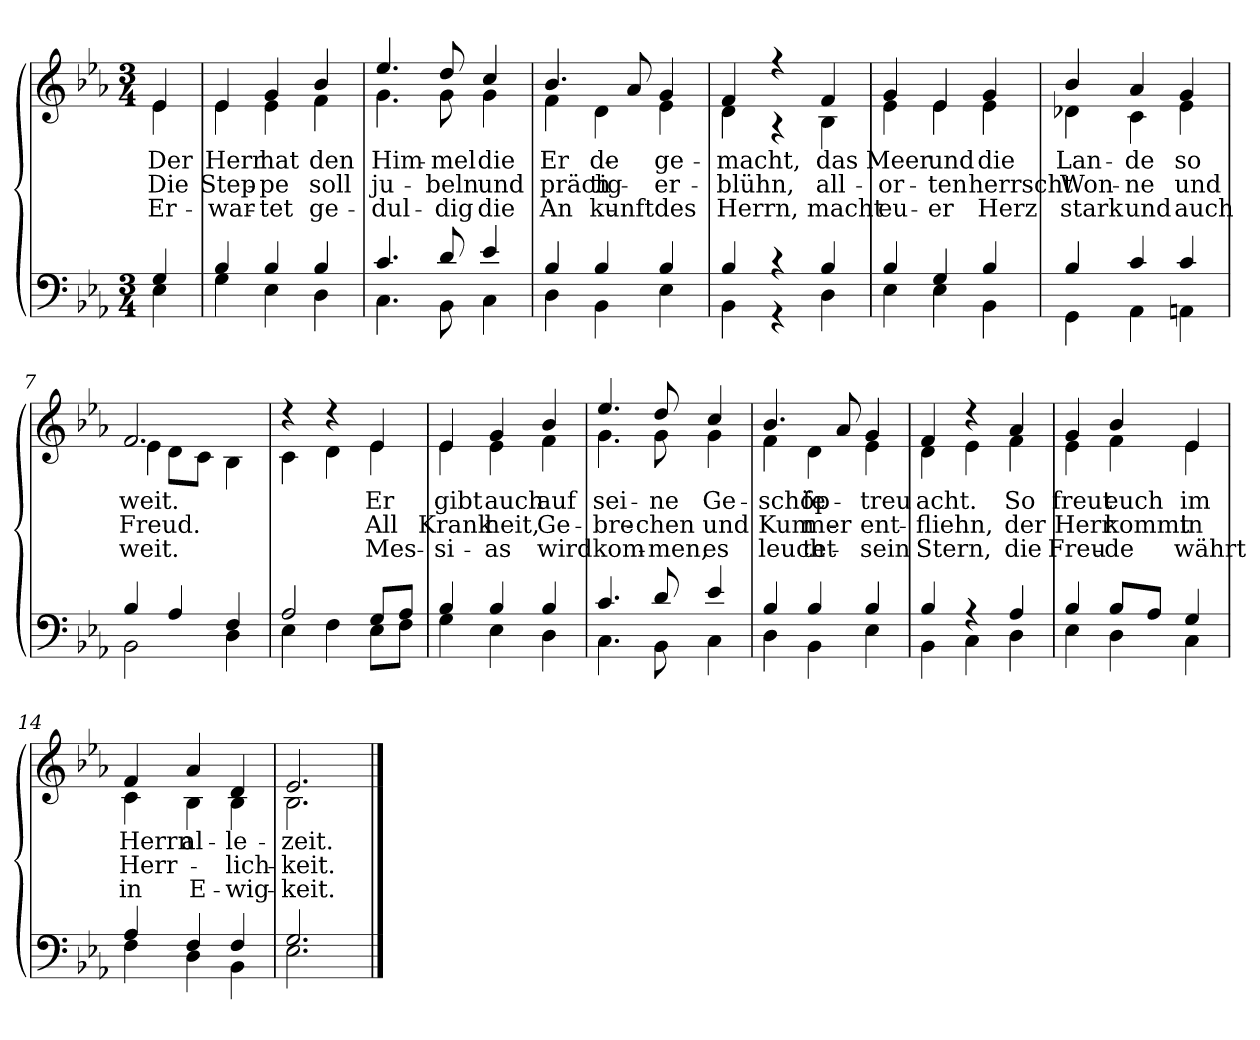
**kern	**kern	**text	**text	**text
*part1	*part1	*part1	*part1	*part1
*staff2	*staff1	*staff1	*staff1	*staff1
*clefF4	*clefG2	*	*	*
*k[b-e-a-]	*k[b-e-a-]	*	*	*
*E-:	*E-:	*	*	*
*M3/4	*M3/4	*	*	*
=	=	=	=	=
*^	*^	*	*	*
!	!	!	!	!LO:LY:b	!LO:LY:b	!LO:LY:b
4G/	4E-\	4e-/	4e-\	Der	Die	Er-
=1	=1	=1	=1	=1	=1	=1
!	!	!	!	!LO:LY:b	!LO:LY:b	!LO:LY:b
4B-/	4G\	4e-/	4e-\	Herr	Step-	-war-
!	!	!	!	!LO:LY:b	!LO:LY:b	!LO:LY:b
4B-/	4E-\	4g/	4e-\	hat	-pe	-tet
!	!	!	!	!LO:LY:b	!LO:LY:b	!LO:LY:b
4B-/	4D\	4b-/	4f\	den	soll	ge-
=2	=2	=2	=2	=2	=2	=2
!	!	!	!	!LO:LY:b	!LO:LY:b	!LO:LY:b
4.c/	4.C\	4.ee-/	4.g\	Him-	ju-	-dul-
!	!	!	!	!LO:LY:b	!LO:LY:b	!LO:LY:b
8d/	8BB-\	8dd/	8g\	-mel	-beln	-dig
!	!	!	!	!LO:LY:b	!LO:LY:b	!LO:LY:b
4e-/	4C\	4cc/	4g\	die	und	die
=3	=3	=3	=3	=3	=3	=3
!	!	!	!	!LO:LY:b	!LO:LY:b	!LO:LY:b
4B-/	4D\	4.b-/	4f\	Er-	präch-	An-
!	!	!	!	!LO:LY:b	!LO:LY:b	!LO:LY:b
4B-/	4BB-\	.	4d\	-de	-tig	-kunft
.	.	8a-/	.	.	.	.
!	!	!	!	!LO:LY:b	!LO:LY:b	!LO:LY:b
4B-/	4E-\	4g/	4e-\	ge-	er-	des
=4	=4	=4	=4	=4	=4	=4
!	!	!	!	!LO:LY:b	!LO:LY:b	!LO:LY:b
4B-/	4BB-\	4f/	4d\	-macht,	-blühn,	Herrn,
4r	4r	4r	4r	.	.	.
!	!	!	!	!LO:LY:b	!LO:LY:b	!LO:LY:b
4B-/	4D\	4f/	4B-\	das	all-	macht
=5	=5	=5	=5	=5	=5	=5
!	!	!	!	!LO:LY:b	!LO:LY:b	!LO:LY:b
4B-/	4E-\	4g/	4e-\	Meer	-or-	eu-
!	!	!	!	!LO:LY:b	!LO:LY:b	!LO:LY:b
4G/	4E-\	4e-/	4e-\	und	-ten	-er
!	!	!	!	!LO:LY:b	!LO:LY:b	!LO:LY:b
4B-/	4BB-\	4g/	4e-\	die	herrscht	Herz
!!LO:LB:g=z	!!
=6	=6	=6	=6	=6	=6	=6
!	!	!	!	!LO:LY:b	!LO:LY:b	!LO:LY:b
4B-/	4GG\	4b-/	4d-X\	Lan-	Won-	stark
!	!	!	!	!LO:LY:b	!LO:LY:b	!LO:LY:b
4c/	4AA-\	4a-/	4c\	-de	-ne	und
!	!	!	!	!LO:LY:b	!LO:LY:b	!LO:LY:b
4c/	4AAn\	4g/	4e-\	so	und	auch
=7	=7	=7	=7	=7	=7	=7
!	!	!	!	!LO:LY:b	!LO:LY:b	!LO:LY:b
4B-/	2BB-\	2.f/	4e-\	weit.	Freud.	weit.
4A-/	.	.	8d\L	.	.	.
.	.	.	8c\J	.	.	.
4F/	4D\	.	4B-\	.	.	.
=8	=8	=8	=8	=8	=8	=8
2A-/	4E-\	4rcc	4c\	.	.	.
.	4F\	4rcc	4d\	.	.	.
!	!	!	!	!LO:LY:b	!LO:LY:b	!LO:LY:b
8G/L	8E-\L	4e-/	4e-\	Er	All	Mes-
8A-/J	8F\J	.	.	.	.	.
=9	=9	=9	=9	=9	=9	=9
!	!	!	!	!LO:LY:b	!LO:LY:b	!LO:LY:b
4B-/	4G\	4e-/	4e-\	gibt	Krank	-si-
!	!	!	!	!LO:LY:b	!LO:LY:b	!LO:LY:b
4B-/	4E-\	4g/	4e-\	auch	heit,	-as
!	!	!	!	!LO:LY:b	!LO:LY:b	!LO:LY:b
4B-/	4D\	4b-/	4f\	auf	Ge-	wird
=10	=10	=10	=10	=10	=10	=10
!	!	!	!	!LO:LY:b	!LO:LY:b	!LO:LY:b
4.c/	4.C\	4.ee-/	4.g\	sei-	-bre-	kom-
!	!	!	!	!LO:LY:b	!LO:LY:b	!LO:LY:b
8d/	8BB-\	8dd/	8g\	-ne	-chen	-men,
!	!	!	!	!LO:LY:b	!LO:LY:b	!LO:LY:b
4e-/	4C\	4cc/	4g\	Ge-	und	es
!!LO:LB:g=z	!!
=11	=11	=11	=11	=11	=11	=11
!	!	!	!	!LO:LY:b	!LO:LY:b	!LO:LY:b
4B-/	4D\	4.b-/	4f\	-schöp-	Kum-	leuch-
!	!	!	!	!LO:LY:b	!LO:LY:b	!LO:LY:b
4B-/	4BB-\	.	4d\	-fe	-mer	-tet
.	.	8a-/	.	.	.	.
!	!	!	!	!LO:LY:b	!LO:LY:b	!LO:LY:b
4B-/	4E-\	4g/	4e-\	treu	ent-	sein
=12	=12	=12	=12	=12	=12	=12
!	!	!	!	!LO:LY:b	!LO:LY:b	!LO:LY:b
4B-/	4BB-\	4f/	4d\	acht.	-fliehn,	Stern,
4rA	4C\	4rcc	4e-\	.	.	.
!	!	!	!	!LO:LY:b	!LO:LY:b	!LO:LY:b
4A-/	4D\	4a-/	4f\	So	der	die
=13	=13	=13	=13	=13	=13	=13
!	!	!	!	!LO:LY:b	!LO:LY:b	!LO:LY:b
4B-/	4E-\	4g/	4e-\	freut	Herr	Freu-
!	!	!	!	!LO:LY:b	!LO:LY:b	!LO:LY:b
8B-/L	4D\	4b-/	4f\	euch	kommt	-de
8A-/J	.	.	.	.	.	.
!	!	!	!	!LO:LY:b	!LO:LY:b	!LO:LY:b
4G/	4C\	4e-/	4e-\	im	in	währt
=14	=14	=14	=14	=14	=14	=14
!	!	!	!	!LO:LY:b	!LO:LY:b	!LO:LY:b
4A-/	4F\	4f/	4c\	Herrn	Herr-	in
!	!	!	!	!LO:LY:b	!	!LO:LY:b
4F/	4D\	4a-/	4B-\	al-	.	E-
!	!	!	!	!LO:LY:b	!LO:LY:b	!LO:LY:b
4F/	4BB-\	4d/	4B-\	-le-	-lich-	-wig-
=15	=15	=15	=15	=15	=15	=15
!	!	!	!	!LO:LY:b	!LO:LY:b	!LO:LY:b
2.G/	2.E-\	2.e-/	2.B-\	-zeit.	-keit.	-keit.
*v	*v	*	*	*	*	*
*	*v	*v	*	*	*
==	==	==	==	==
*-	*-	*-	*-	*-
